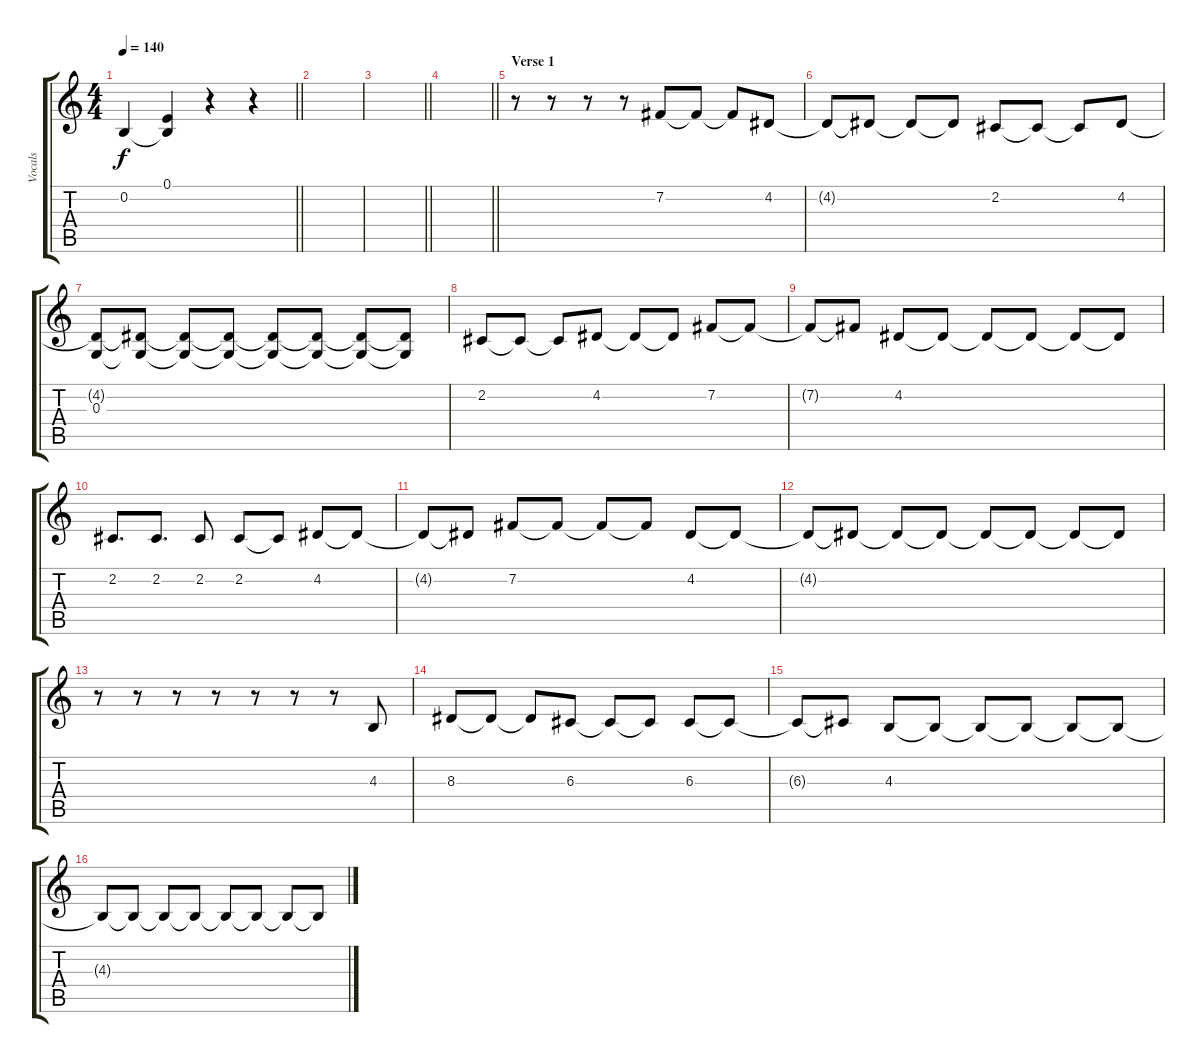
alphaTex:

\track ("Vocals" "Vocals") {instrument altosax}
\staff {score tabs}
\tuning (E4 B3 G3 D3 A2 E2) {hide}
\ts (4 4)
\tempo 140
\clef g2
\barLineRight lightlight
\ks c
0.2.4{dy f} (0.1 0.2{t}).4 r.4 r.4 |
|
\barLineRight lightlight
|
\barLineRight lightlight
|
\section ("" "Verse 1")
r.8 r.8 r.8 r.8 7.2.8 7.2{t}.8 7.2{t}.8 4.2.8 |
4.2{t}.8 4.2{t}.8 4.2{t}.8 4.2{t}.8 2.2.8 2.2{t}.8 2.2{t}.8 4.2.8 |
(4.2{t} 0.3).8 (4.2{t} 0.3{t}).8 (4.2{t} 0.3{t}).8 (4.2{t} 0.3{t}).8 (4.2{t} 0.3{t}).8 (4.2{t} 0.3{t}).8 (4.2{t} 0.3{t}).8 (4.2{t} 0.3{t}).8 |
2.2.8 2.2{t}.8 2.2{t}.8 4.2.8 4.2{t}.8 4.2{t}.8 7.2.8 7.2{t}.8 |
7.2{t}.8 7.2{t}.8 4.2.8 4.2{t}.8 4.2{t}.8 4.2{t}.8 4.2{t}.8 4.2{t}.8 |
2.2.8{d} 2.2.8{d} 2.2.8 2.2.8 2.2{t}.8 4.2.8 4.2{t}.8 |
4.2{t}.8 4.2{t}.8 7.2.8 7.2{t}.8 7.2{t}.8 7.2{t}.8 4.2.8 4.2{t}.8 |
4.2{t}.8 4.2{t}.8 4.2{t}.8 4.2{t}.8 4.2{t}.8 4.2{t}.8 4.2{t}.8 4.2{t}.8 |
r.8 r.8 r.8 r.8 r.8 r.8 r.8 4.3.8 |
8.3.8 8.3{t}.8 8.3{t}.8 6.3.8 6.3{t}.8 6.3{t}.8 6.3.8 6.3{t}.8 |
6.3{t}.8 6.3{t}.8 4.3.8 4.3{t}.8 4.3{t}.8 4.3{t}.8 4.3{t}.8 4.3{t}.8 |
4.3{t}.8 4.3{t}.8 4.3{t}.8 4.3{t}.8 4.3{t}.8 4.3{t}.8 4.3{t}.8 4.3{t}.8
